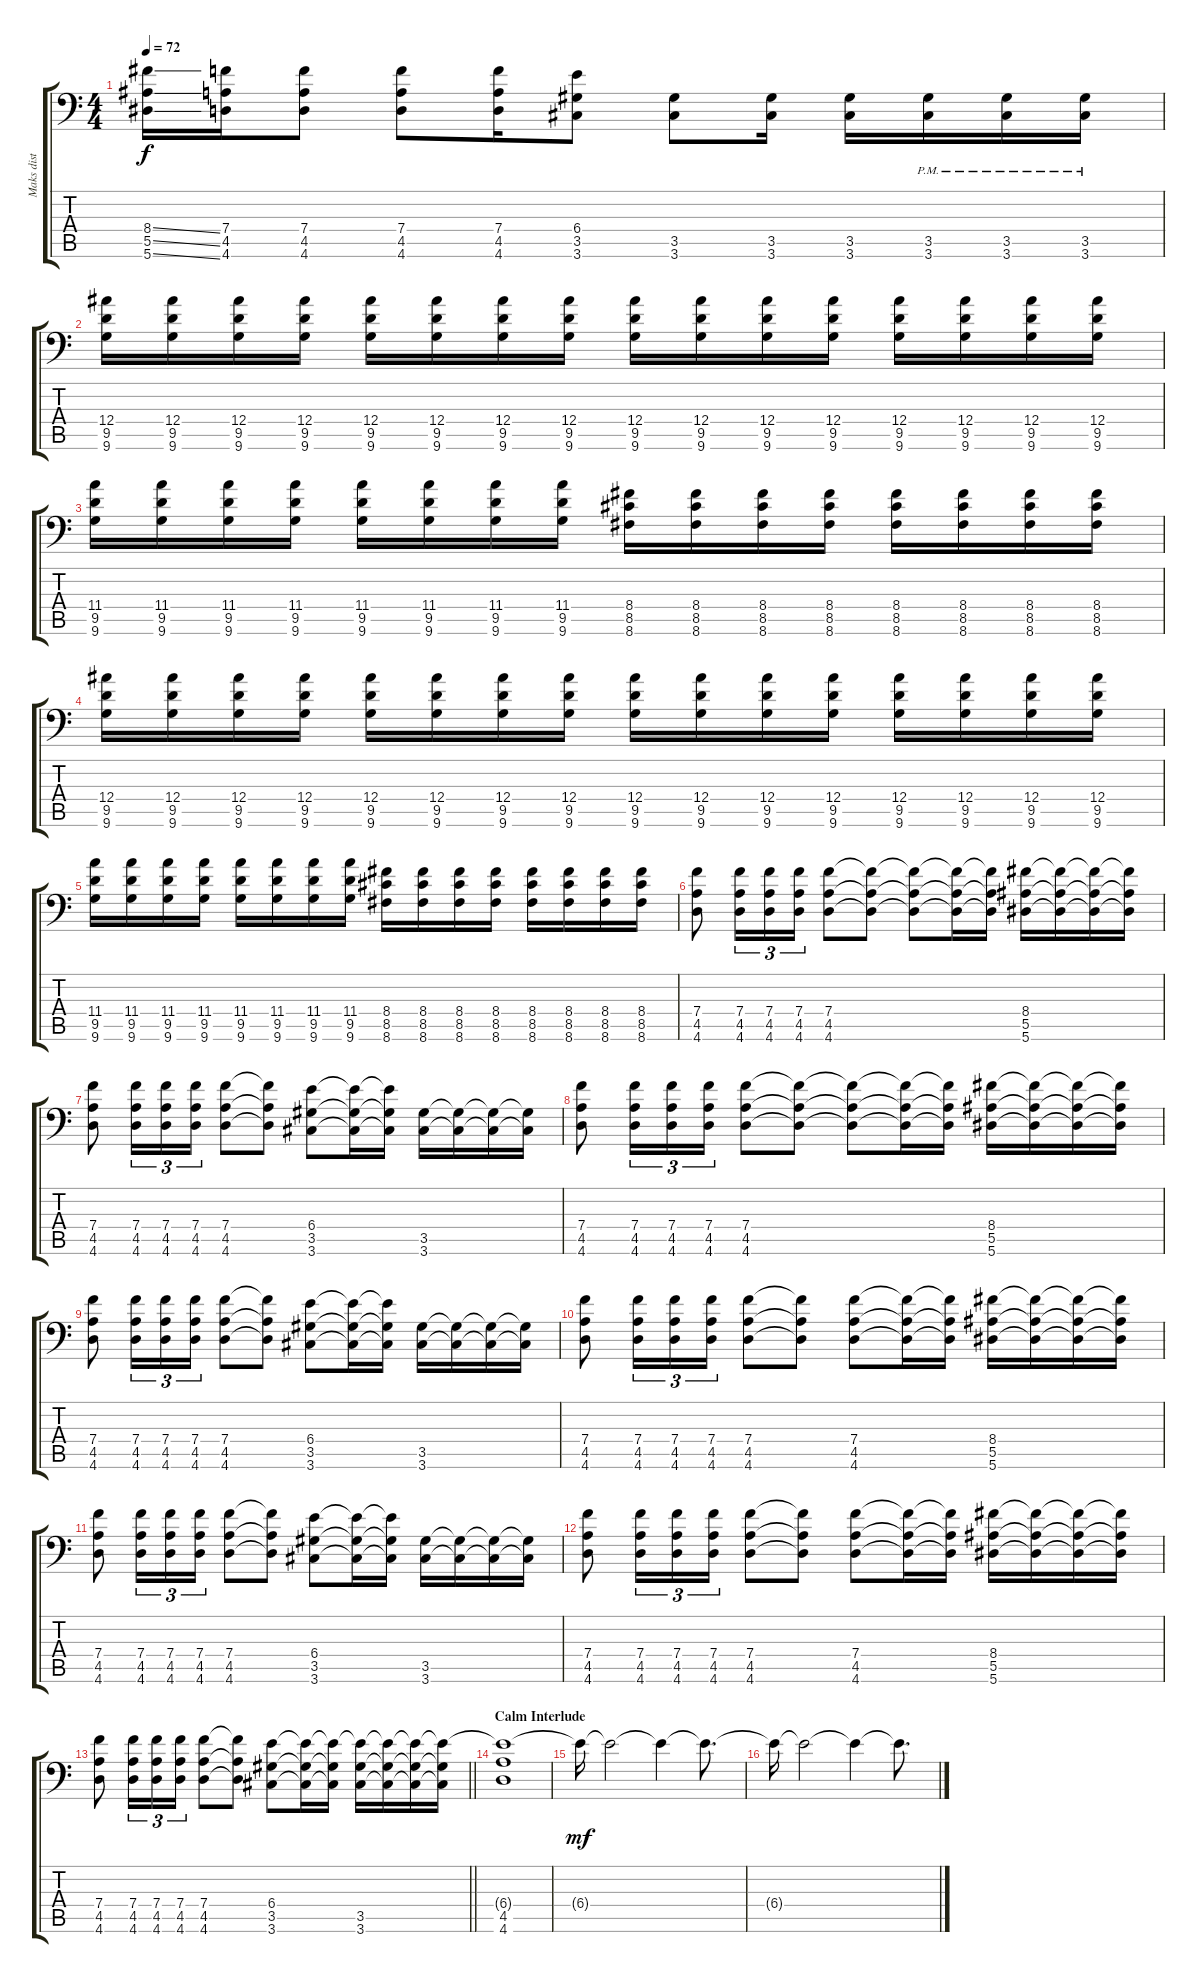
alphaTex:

\track ("Maks dist" "Maks dist") {instrument distortionguitar}
\staff {score tabs}
\tuning (C4 G3 Eb3 Bb2 F2 Bb1) {hide}
\ts (4 4)
\tempo 72
\clef f4
\ks c
(8.4{ss} 5.5{ss} 5.6{ss}).16{dy f} (7.4 4.5 4.6).16 (7.4 4.5 4.6).8 (7.4 4.5 4.6).8 (7.4 4.5 4.6).16 (6.4 3.5 3.6).8 (3.5 3.6).8 (3.5 3.6).16 (3.5 3.6).16 (3.5{pm} 3.6{pm}).16 (3.5{pm} 3.6{pm}).16 (3.5{pm} 3.6{pm}).16 |
(12.4 9.5 9.6).16 (12.4 9.5 9.6).16 (12.4 9.5 9.6).16 (12.4 9.5 9.6).16 (12.4 9.5 9.6).16 (12.4 9.5 9.6).16 (12.4 9.5 9.6).16 (12.4 9.5 9.6).16 (12.4 9.5 9.6).16 (12.4 9.5 9.6).16 (12.4 9.5 9.6).16 (12.4 9.5 9.6).16 (12.4 9.5 9.6).16 (12.4 9.5 9.6).16 (12.4 9.5 9.6).16 (12.4 9.5 9.6).16 |
(11.4 9.5 9.6).16 (11.4 9.5 9.6).16 (11.4 9.5 9.6).16 (11.4 9.5 9.6).16 (11.4 9.5 9.6).16 (11.4 9.5 9.6).16 (11.4 9.5 9.6).16 (11.4 9.5 9.6).16 (8.4 8.5 8.6).16 (8.4 8.5 8.6).16 (8.4 8.5 8.6).16 (8.4 8.5 8.6).16 (8.4 8.5 8.6).16 (8.4 8.5 8.6).16 (8.4 8.5 8.6).16 (8.4 8.5 8.6).16 |
(12.4 9.5 9.6).16 (12.4 9.5 9.6).16 (12.4 9.5 9.6).16 (12.4 9.5 9.6).16 (12.4 9.5 9.6).16 (12.4 9.5 9.6).16 (12.4 9.5 9.6).16 (12.4 9.5 9.6).16 (12.4 9.5 9.6).16 (12.4 9.5 9.6).16 (12.4 9.5 9.6).16 (12.4 9.5 9.6).16 (12.4 9.5 9.6).16 (12.4 9.5 9.6).16 (12.4 9.5 9.6).16 (12.4 9.5 9.6).16 |
(11.4 9.5 9.6).16 (11.4 9.5 9.6).16 (11.4 9.5 9.6).16 (11.4 9.5 9.6).16 (11.4 9.5 9.6).16 (11.4 9.5 9.6).16 (11.4 9.5 9.6).16 (11.4 9.5 9.6).16 (8.4 8.5 8.6).16 (8.4 8.5 8.6).16 (8.4 8.5 8.6).16 (8.4 8.5 8.6).16 (8.4 8.5 8.6).16 (8.4 8.5 8.6).16 (8.4 8.5 8.6).16 (8.4 8.5 8.6).16 |
(7.4 4.5 4.6).8 (7.4 4.5 4.6).16{tu (3 2)} (7.4 4.5 4.6).16{tu (3 2)} (7.4 4.5 4.6).16{tu (3 2)} (7.4 4.5 4.6).8 (7.4{t} 4.5{t} 4.6{t}).8 (7.4{t} 4.5{t} 4.6{t}).8 (7.4{t} 4.5{t} 4.6{t}).16 (7.4{t} 4.5{t} 4.6{t}).16 (8.4 5.5 5.6).16 (8.4{t} 5.5{t} 5.6{t}).16 (8.4{t} 5.5{t} 5.6{t}).16 (8.4{t} 5.5{t} 5.6{t}).16 |
(7.4 4.5 4.6).8 (7.4 4.5 4.6).16{tu (3 2)} (7.4 4.5 4.6).16{tu (3 2)} (7.4 4.5 4.6).16{tu (3 2)} (7.4 4.5 4.6).8 (7.4{t} 4.5{t} 4.6{t}).8 (6.4 3.5 3.6).8 (6.4{t} 3.5{t} 3.6{t}).16 (6.4{t} 3.5{t} 3.6{t}).16 (3.5 3.6).16 (3.5{t} 3.6{t}).16 (3.5{t} 3.6{t}).16 (3.5{t} 3.6{t}).16 |
(7.4 4.5 4.6).8 (7.4 4.5 4.6).16{tu (3 2)} (7.4 4.5 4.6).16{tu (3 2)} (7.4 4.5 4.6).16{tu (3 2)} (7.4 4.5 4.6).8 (7.4{t} 4.5{t} 4.6{t}).8 (7.4{t} 4.5{t} 4.6{t}).8 (7.4{t} 4.5{t} 4.6{t}).16 (7.4{t} 4.5{t} 4.6{t}).16 (8.4 5.5 5.6).16 (8.4{t} 5.5{t} 5.6{t}).16 (8.4{t} 5.5{t} 5.6{t}).16 (8.4{t} 5.5{t} 5.6{t}).16 |
(7.4 4.5 4.6).8 (7.4 4.5 4.6).16{tu (3 2)} (7.4 4.5 4.6).16{tu (3 2)} (7.4 4.5 4.6).16{tu (3 2)} (7.4 4.5 4.6).8 (7.4{t} 4.5{t} 4.6{t}).8 (6.4 3.5 3.6).8 (6.4{t} 3.5{t} 3.6{t}).16 (6.4{t} 3.5{t} 3.6{t}).16 (3.5 3.6).16 (3.5{t} 3.6{t}).16 (3.5{t} 3.6{t}).16 (3.5{t} 3.6{t}).16 |
(7.4 4.5 4.6).8 (7.4 4.5 4.6).16{tu (3 2)} (7.4 4.5 4.6).16{tu (3 2)} (7.4 4.5 4.6).16{tu (3 2)} (7.4 4.5 4.6).8 (7.4{t} 4.5{t} 4.6{t}).8 (7.4 4.5 4.6).8 (7.4{t} 4.5{t} 4.6{t}).16 (7.4{t} 4.5{t} 4.6{t}).16 (8.4 5.5 5.6).16 (8.4{t} 5.5{t} 5.6{t}).16 (8.4{t} 5.5{t} 5.6{t}).16 (8.4{t} 5.5{t} 5.6{t}).16 |
(7.4 4.5 4.6).8 (7.4 4.5 4.6).16{tu (3 2)} (7.4 4.5 4.6).16{tu (3 2)} (7.4 4.5 4.6).16{tu (3 2)} (7.4 4.5 4.6).8 (7.4{t} 4.5{t} 4.6{t}).8 (6.4 3.5 3.6).8 (6.4{t} 3.5{t} 3.6{t}).16 (6.4{t} 3.5{t} 3.6{t}).16 (3.5 3.6).16 (3.5{t} 3.6{t}).16 (3.5{t} 3.6{t}).16 (3.5{t} 3.6{t}).16 |
(7.4 4.5 4.6).8 (7.4 4.5 4.6).16{tu (3 2)} (7.4 4.5 4.6).16{tu (3 2)} (7.4 4.5 4.6).16{tu (3 2)} (7.4 4.5 4.6).8 (7.4{t} 4.5{t} 4.6{t}).8 (7.4 4.5 4.6).8 (7.4{t} 4.5{t} 4.6{t}).16 (7.4{t} 4.5{t} 4.6{t}).16 (8.4 5.5 5.6).16 (8.4{t} 5.5{t} 5.6{t}).16 (8.4{t} 5.5{t} 5.6{t}).16 (8.4{t} 5.5{t} 5.6{t}).16 |
\barLineRight lightlight
(7.4 4.5 4.6).8 (7.4 4.5 4.6).16{tu (3 2)} (7.4 4.5 4.6).16{tu (3 2)} (7.4 4.5 4.6).16{tu (3 2)} (7.4 4.5 4.6).8 (7.4{t} 4.5{t} 4.6{t}).8 (6.4 3.5 3.6).8 (6.4{t} 3.5{t} 3.6{t}).16 (6.4{t} 3.5{t} 3.6{t}).16 (6.4{t} 3.5 3.6).16 (6.4{t} 3.5{t} 3.6{t}).16 (6.4{t} 3.5{t} 3.6{t}).16 (6.4{t} 3.5{t} 3.6{t}).16 |
\section ("" "Calm Interlude")
(6.4{t} 4.5 4.6).1 |
6.4{t}.16{dy mf} 6.4{t}.2 6.4{t}.4 6.4{t}.8{d} |
6.4{t}.16 6.4{t}.2 6.4{t}.4 6.4{t}.8{d}
